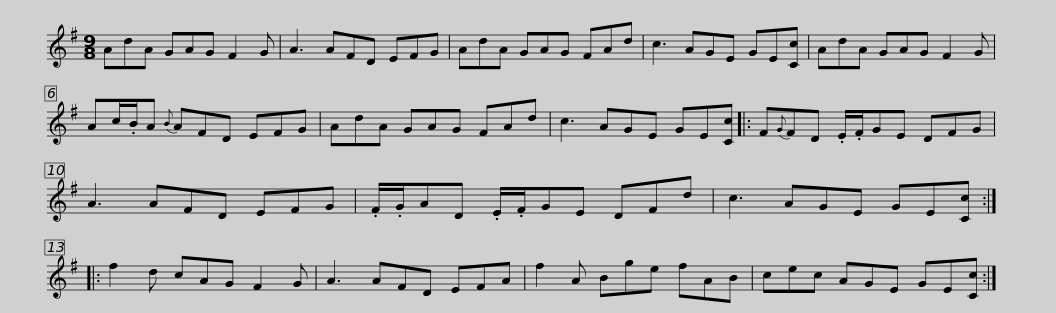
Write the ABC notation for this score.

X:1
L:1/8
M:9/8
I:linebreak $
K:G
V:1 treble
V:1
 AdA GAG F2 G | A3 AFD EFG | AdA GAG FAd | c3 AGE GE[Cc] | AdA GAG F2 G |$ %5
 Ac/.B/A{B} AFD EFG | AdA GAG FAd | c3 AGE GE[Cc] |: F{G}FD .E/.F/GE DFG |$ A3 AFD EFG | %10
 .F/.G/AD .E/.F/GE DFd | c3 AGE GE[Cc] :: f2 d cAG F2 G | A3 AFD EFA |$ f2 A Bge fAB | %15
 cec AGE GE[Cc] :| %16
